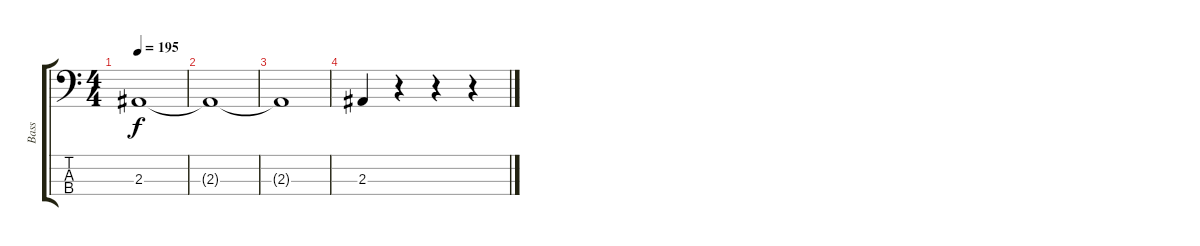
\track ("Bass" "Bass") {instrument electricbasspick}
\staff {score tabs}
\tuning (Gb2 Db2 Ab1 Eb1) {hide}
\ts (4 4)
\tempo 195
\clef f4
\ks c
2.3{t}.1{dy f} |
2.3{t}.1 |
2.3{t}.1 |
2.3.4 r.4 r.4 r.4
